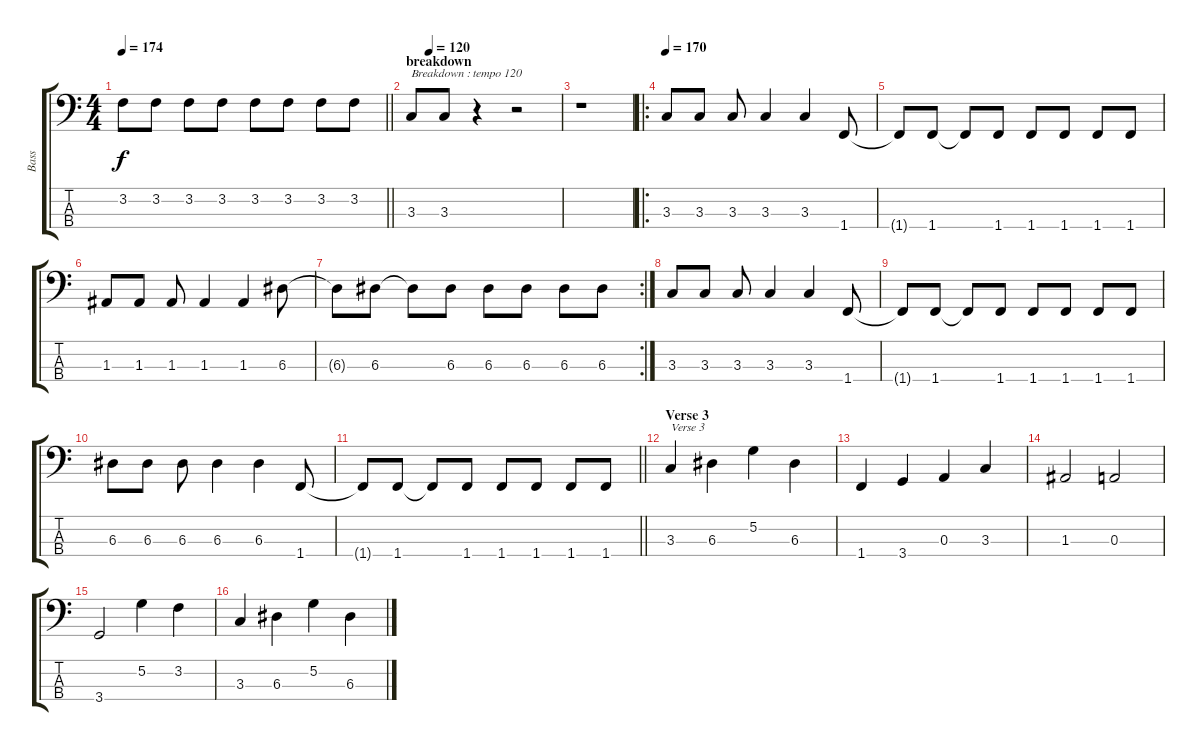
\track ("Bass" "Bass") {instrument acousticguitarnylon}
\staff {score tabs}
\tuning (G2 D2 A1 E1) {hide}
\ts (4 4)
\tempo 174
\clef f4
\barLineRight lightlight
\ks c
3.2.8{dy f} 3.2.8 3.2.8 3.2.8 3.2.8 3.2.8 3.2.8 3.2.8 |
\section ("" "breakdown")
\tempo (120 0.125)
3.3.8{txt "Breakdown : tempo 120"} 3.3.8 r.4 r.2 |
r.1 |
\ro
\tempo 170
3.3.8 3.3.8 3.3.8 3.3.4 3.3.4 1.4.8 |
1.4{t}.8 1.4.8 1.4{t}.8 1.4.8 1.4.8 1.4.8 1.4.8 1.4.8 |
1.3.8 1.3.8 1.3.8 1.3.4 1.3.4 6.3.8 |
\rc 2
6.3{t}.8 6.3.8 6.3{t}.8 6.3.8 6.3.8 6.3.8 6.3.8 6.3.8 |
3.3.8 3.3.8 3.3.8 3.3.4 3.3.4 1.4.8 |
1.4{t}.8 1.4.8 1.4{t}.8 1.4.8 1.4.8 1.4.8 1.4.8 1.4.8 |
6.3.8 6.3.8 6.3.8 6.3.4 6.3.4 1.4.8 |
\barLineRight lightlight
1.4{t}.8 1.4.8 1.4{t}.8 1.4.8 1.4.8 1.4.8 1.4.8 1.4.8 |
\section ("" "Verse 3")
3.3.4{txt "Verse 3"} 6.3.4 5.2.4 6.3.4 |
1.4.4 3.4.4 0.3.4 3.3.4 |
1.3.2 0.3.2 |
3.4.2 5.2.4 3.2.4 |
3.3.4 6.3.4 5.2.4 6.3.4
